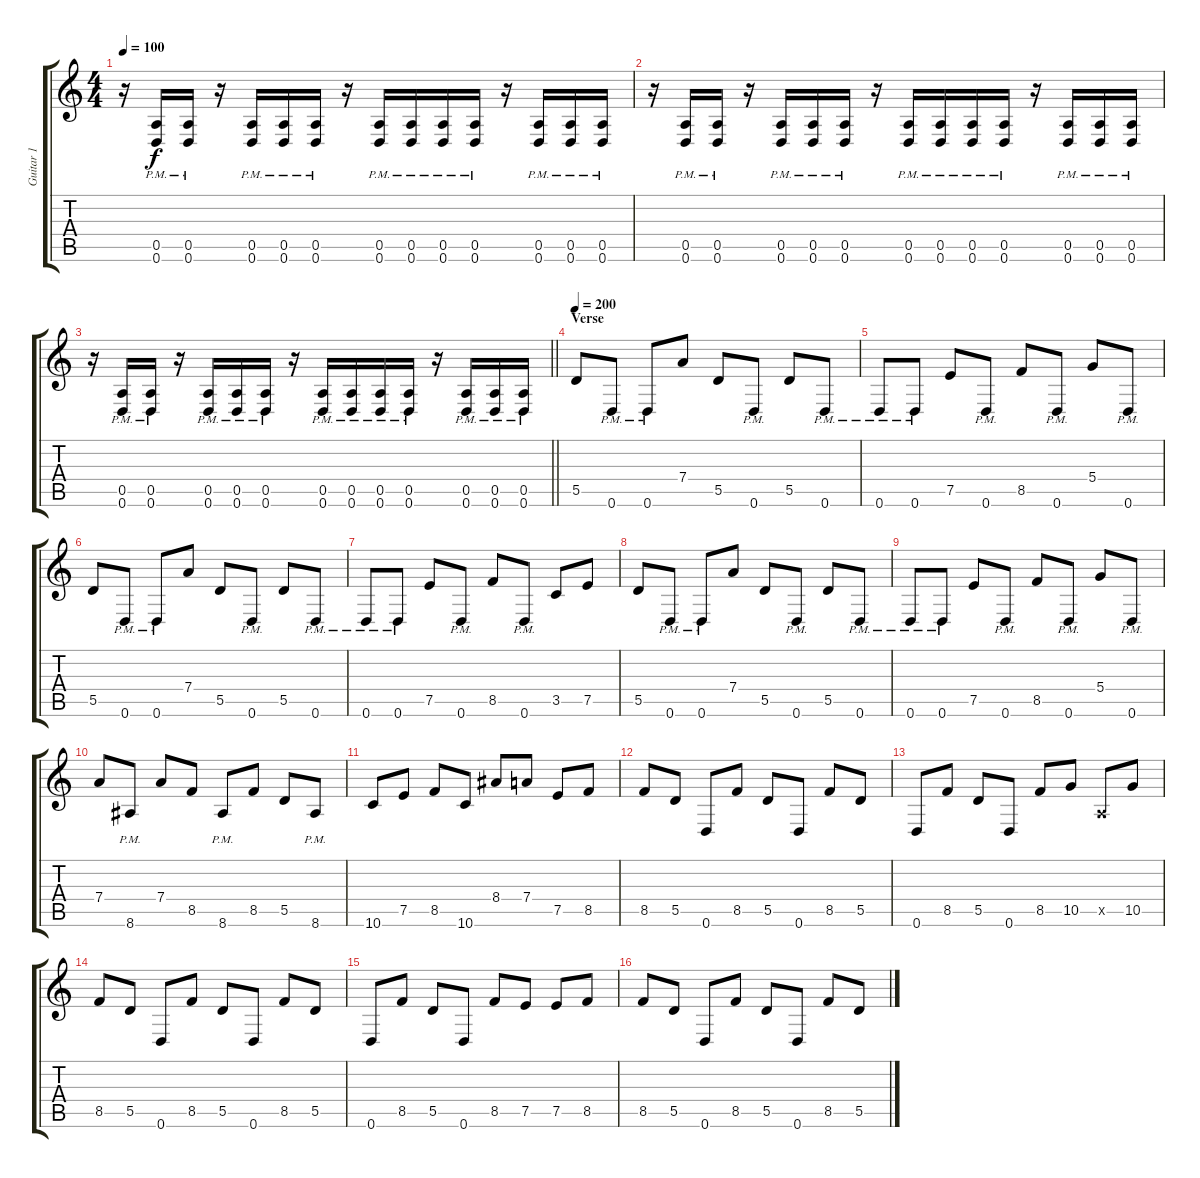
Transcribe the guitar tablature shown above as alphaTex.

\track ("Guitar 1" "Guitar 1") {instrument distortionguitar}
\staff {score tabs}
\tuning (E4 B3 G3 D3 A2 D2) {hide}
\ts (4 4)
\tempo 100
\clef g2
\ks c
r.16{dy f} (0.5{pm} 0.6).16 (0.5{pm} 0.6).16 r.16 (0.5{pm} 0.6).16 (0.5{pm} 0.6).16 (0.5{pm} 0.6).16 r.16 (0.5{pm} 0.6).16 (0.5{pm} 0.6).16 (0.5{pm} 0.6).16 (0.5{pm} 0.6).16 r.16 (0.5{pm} 0.6).16 (0.5{pm} 0.6).16 (0.5{pm} 0.6).16 |
r.16 (0.5{pm} 0.6).16 (0.5{pm} 0.6).16 r.16 (0.5{pm} 0.6).16 (0.5{pm} 0.6).16 (0.5{pm} 0.6).16 r.16 (0.5{pm} 0.6).16 (0.5{pm} 0.6).16 (0.5{pm} 0.6).16 (0.5{pm} 0.6).16 r.16 (0.5{pm} 0.6).16 (0.5{pm} 0.6).16 (0.5{pm} 0.6).16 |
\barLineRight lightlight
r.16 (0.5{pm} 0.6).16 (0.5{pm} 0.6).16 r.16 (0.5{pm} 0.6).16 (0.5{pm} 0.6).16 (0.5{pm} 0.6).16 r.16 (0.5{pm} 0.6).16 (0.5{pm} 0.6).16 (0.5{pm} 0.6).16 (0.5{pm} 0.6).16 r.16 (0.5{pm} 0.6).16 (0.5{pm} 0.6).16 (0.5{pm} 0.6).16 |
\section ("" "Verse")
\tempo 200
5.5.8 0.6{pm}.8 0.6{pm}.8 7.4.8 5.5.8 0.6{pm}.8 5.5.8 0.6{pm}.8 |
0.6{pm}.8 0.6{pm}.8 7.5.8 0.6{pm}.8 8.5.8 0.6{pm}.8 5.4.8 0.6{pm}.8 |
5.5.8 0.6{pm}.8 0.6{pm}.8 7.4.8 5.5.8 0.6{pm}.8 5.5.8 0.6{pm}.8 |
0.6{pm}.8 0.6{pm}.8 7.5.8 0.6{pm}.8 8.5.8 0.6{pm}.8 3.5.8 7.5.8 |
5.5.8 0.6{pm}.8 0.6{pm}.8 7.4.8 5.5.8 0.6{pm}.8 5.5.8 0.6{pm}.8 |
0.6{pm}.8 0.6{pm}.8 7.5.8 0.6{pm}.8 8.5.8 0.6{pm}.8 5.4.8 0.6{pm}.8 |
7.4.8 8.6{pm}.8 7.4.8 8.5.8 8.6{pm}.8 8.5.8 5.5.8 8.6{pm}.8 |
10.6.8 7.5.8 8.5.8 10.6.8 8.4.8 7.4.8 7.5.8 8.5.8 |
8.5.8 5.5.8 0.6.8 8.5.8 5.5.8 0.6.8 8.5.8 5.5.8 |
0.6.8 8.5.8 5.5.8 0.6.8 8.5.8 10.5.8 0.5{x}.8 10.5.8 |
8.5.8 5.5.8 0.6.8 8.5.8 5.5.8 0.6.8 8.5.8 5.5.8 |
0.6.8 8.5.8 5.5.8 0.6.8 8.5.8 7.5.8 7.5.8 8.5.8 |
8.5.8 5.5.8 0.6.8 8.5.8 5.5.8 0.6.8 8.5.8 5.5.8
